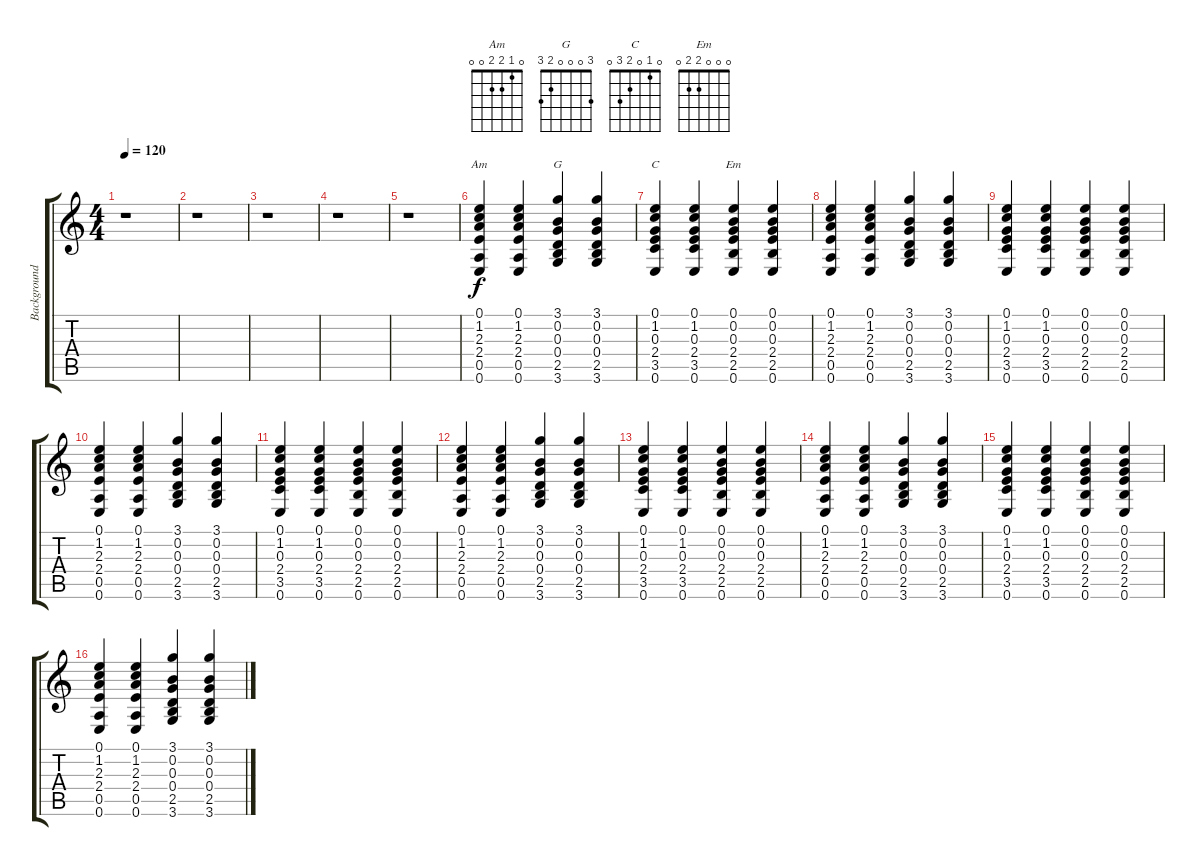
\track ("Background guitar" "Background") {instrument electricguitarclean}
\staff {score tabs}
\tuning (E4 B3 G3 D3 A2 E2) {hide}
\chord ("Am" 0 1 2 2 0 0)
\chord ("G" 3 0 0 0 2 3)
\chord ("C" 0 1 0 2 3 0)
\chord ("Em" 0 0 0 2 2 0)
\ts (4 4)
\tempo 120
\clef g2
\ks c
r.1{dy f} |
r.1 |
r.1 |
r.1 |
r.1 |
(0.1 1.2 2.3 2.4 0.5 0.6).4{ch "Am"} (0.1 1.2 2.3 2.4 0.5 0.6).4 (3.1 0.2 0.3 0.4 2.5 3.6).4{ch "G"} (3.1 0.2 0.3 0.4 2.5 3.6).4 |
(0.1 1.2 0.3 2.4 3.5 0.6).4{ch "C"} (0.1 1.2 0.3 2.4 3.5 0.6).4 (0.1 0.2 0.3 2.4 2.5 0.6).4{ch "Em"} (0.1 0.2 0.3 2.4 2.5 0.6).4 |
(0.1 1.2 2.3 2.4 0.5 0.6).4 (0.1 1.2 2.3 2.4 0.5 0.6).4 (3.1 0.2 0.3 0.4 2.5 3.6).4 (3.1 0.2 0.3 0.4 2.5 3.6).4 |
(0.1 1.2 0.3 2.4 3.5 0.6).4 (0.1 1.2 0.3 2.4 3.5 0.6).4 (0.1 0.2 0.3 2.4 2.5 0.6).4 (0.1 0.2 0.3 2.4 2.5 0.6).4 |
(0.1 1.2 2.3 2.4 0.5 0.6).4 (0.1 1.2 2.3 2.4 0.5 0.6).4 (3.1 0.2 0.3 0.4 2.5 3.6).4 (3.1 0.2 0.3 0.4 2.5 3.6).4 |
(0.1 1.2 0.3 2.4 3.5 0.6).4 (0.1 1.2 0.3 2.4 3.5 0.6).4 (0.1 0.2 0.3 2.4 2.5 0.6).4 (0.1 0.2 0.3 2.4 2.5 0.6).4 |
(0.1 1.2 2.3 2.4 0.5 0.6).4 (0.1 1.2 2.3 2.4 0.5 0.6).4 (3.1 0.2 0.3 0.4 2.5 3.6).4 (3.1 0.2 0.3 0.4 2.5 3.6).4 |
(0.1 1.2 0.3 2.4 3.5 0.6).4 (0.1 1.2 0.3 2.4 3.5 0.6).4 (0.1 0.2 0.3 2.4 2.5 0.6).4 (0.1 0.2 0.3 2.4 2.5 0.6).4 |
(0.1 1.2 2.3 2.4 0.5 0.6).4 (0.1 1.2 2.3 2.4 0.5 0.6).4 (3.1 0.2 0.3 0.4 2.5 3.6).4 (3.1 0.2 0.3 0.4 2.5 3.6).4 |
(0.1 1.2 0.3 2.4 3.5 0.6).4 (0.1 1.2 0.3 2.4 3.5 0.6).4 (0.1 0.2 0.3 2.4 2.5 0.6).4 (0.1 0.2 0.3 2.4 2.5 0.6).4 |
(0.1 1.2 2.3 2.4 0.5 0.6).4 (0.1 1.2 2.3 2.4 0.5 0.6).4 (3.1 0.2 0.3 0.4 2.5 3.6).4 (3.1 0.2 0.3 0.4 2.5 3.6).4
